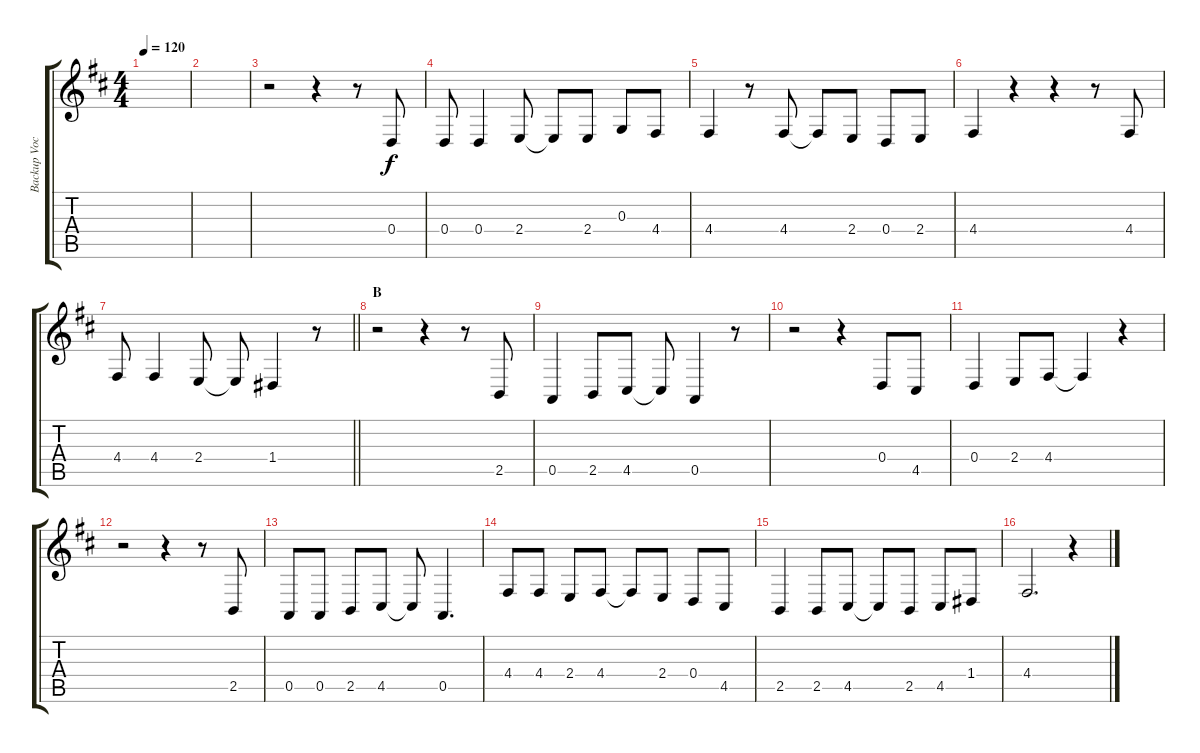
\track ("Backup Vocals" "Backup Voc") {instrument altosax}
\staff {score tabs}
\tuning (E4 B3 G3 D3 A2 E2) {hide}
\ts (4 4)
\tempo 120
\clef g2
\ks d
|
|
r.2 r.4 r.8 0.4.8 |
0.4.8 0.4.4 2.4.8 2.4{t}.8 2.4.8 0.3.8 4.4.8 |
4.4.4 r.8 4.4.8 4.4{t}.8 2.4.8 0.4.8 2.4.8 |
4.4.4 r.4 r.4 r.8 4.4.8 |
\barLineRight lightlight
4.4.8 4.4.4 2.4.8 2.4{t}.8 1.4.4 r.8 |
\section ("" "B")
r.2 r.4 r.8 2.5.8 |
0.5.4 2.5.8 4.5.8 4.5{t}.8 0.5.4 r.8 |
r.2 r.4 0.4.8 4.5.8 |
0.4.4 2.4.8 4.4.8 4.4{t}.4 r.4 |
r.2 r.4 r.8 2.5.8 |
0.5.8 0.5.8 2.5.8 4.5.8 4.5{t}.8 0.5.4{d} |
4.4.8 4.4.8 2.4.8 4.4.8 4.4{t}.8 2.4.8 0.4.8 4.5.8 |
2.5.4 2.5.8 4.5.8 4.5{t}.8 2.5.8 4.5.8 1.4.8 |
4.4.2{d} r.4
